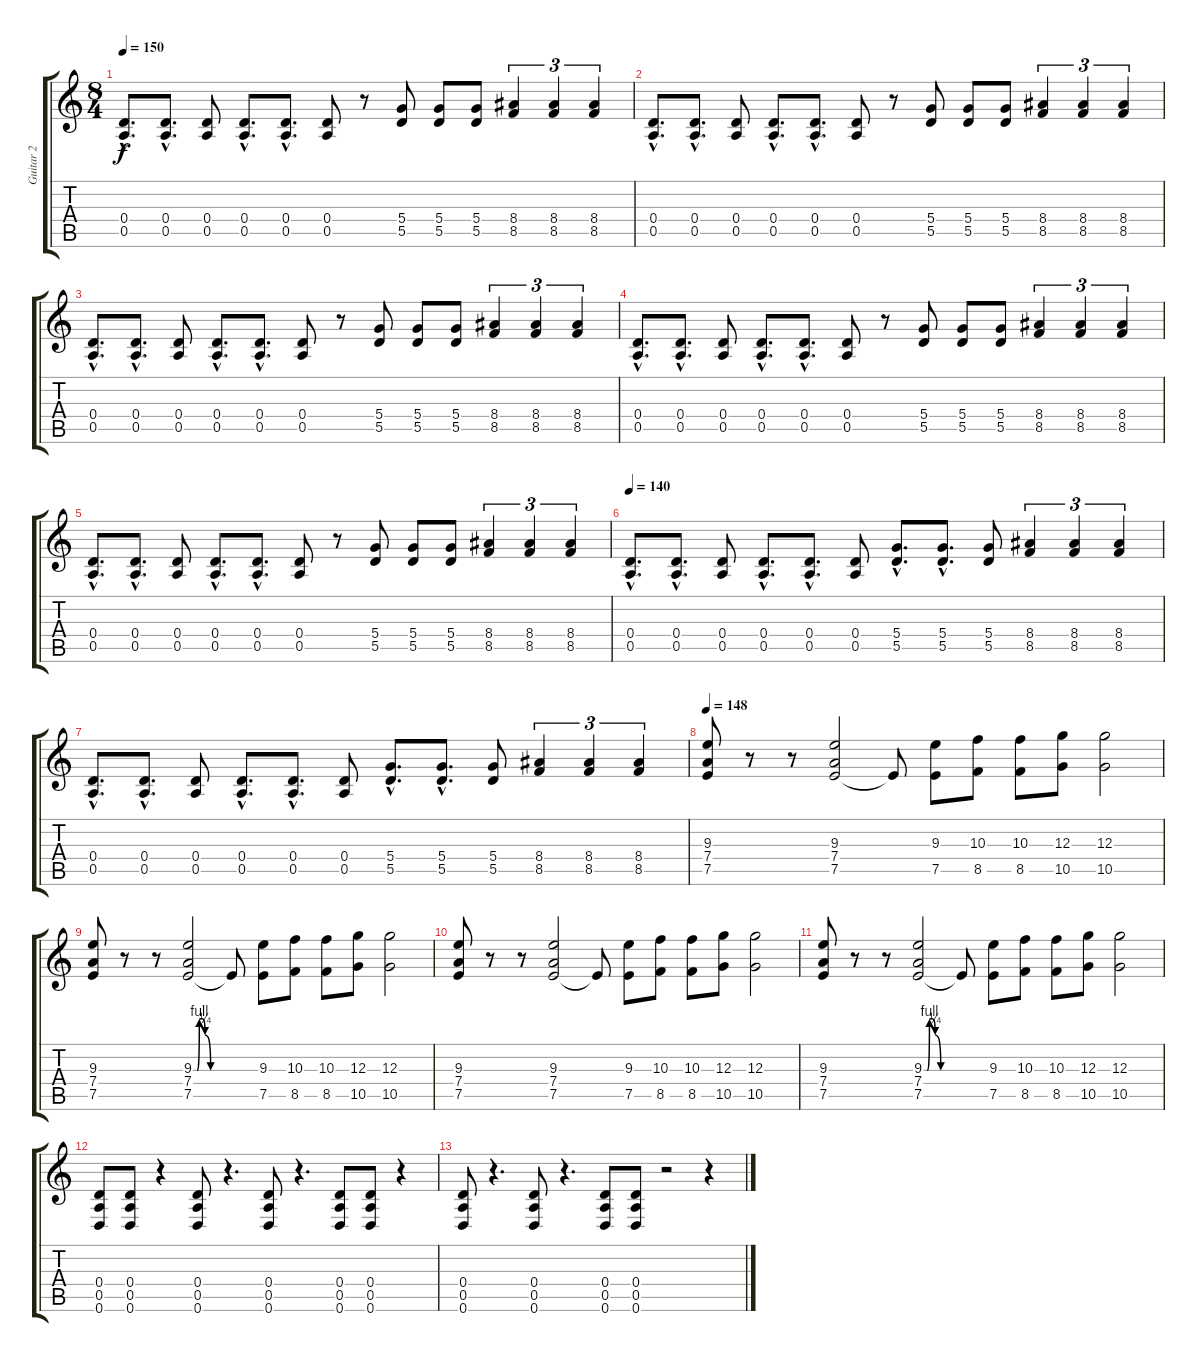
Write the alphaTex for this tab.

\track ("Guitar 2" "Guitar 2") {instrument distortionguitar}
\staff {score tabs}
\tuning (E4 B3 G3 D3 A2 D2) {hide}
\ts (8 4)
\tempo 150
\clef g2
\ks c
(0.4{hac} 0.5{hac}).8{d dy f} (0.4{hac} 0.5{hac}).8{d} (0.4 0.5).8 (0.4{hac} 0.5{hac}).8{d} (0.4{hac} 0.5{hac}).8{d} (0.4 0.5).8 r.8 (5.4 5.5).8 (5.4 5.5).8 (5.4 5.5).8 (8.4 8.5).4{tu (3 2)} (8.4 8.5).4{tu (3 2)} (8.4 8.5).4{tu (3 2)} |
(0.4{hac} 0.5{hac}).8{d} (0.4{hac} 0.5{hac}).8{d} (0.4 0.5).8 (0.4{hac} 0.5{hac}).8{d} (0.4{hac} 0.5{hac}).8{d} (0.4 0.5).8 r.8 (5.4 5.5).8 (5.4 5.5).8 (5.4 5.5).8 (8.4 8.5).4{tu (3 2)} (8.4 8.5).4{tu (3 2)} (8.4 8.5).4{tu (3 2)} |
(0.4{hac} 0.5{hac}).8{d} (0.4{hac} 0.5{hac}).8{d} (0.4 0.5).8 (0.4{hac} 0.5{hac}).8{d} (0.4{hac} 0.5{hac}).8{d} (0.4 0.5).8 r.8 (5.4 5.5).8 (5.4 5.5).8 (5.4 5.5).8 (8.4 8.5).4{tu (3 2)} (8.4 8.5).4{tu (3 2)} (8.4 8.5).4{tu (3 2)} |
(0.4{hac} 0.5{hac}).8{d} (0.4{hac} 0.5{hac}).8{d} (0.4 0.5).8 (0.4{hac} 0.5{hac}).8{d} (0.4{hac} 0.5{hac}).8{d} (0.4 0.5).8 r.8 (5.4 5.5).8 (5.4 5.5).8 (5.4 5.5).8 (8.4 8.5).4{tu (3 2)} (8.4 8.5).4{tu (3 2)} (8.4 8.5).4{tu (3 2)} |
(0.4{hac} 0.5{hac}).8{d} (0.4{hac} 0.5{hac}).8{d} (0.4 0.5).8 (0.4{hac} 0.5{hac}).8{d} (0.4{hac} 0.5{hac}).8{d} (0.4 0.5).8 r.8 (5.4 5.5).8 (5.4 5.5).8 (5.4 5.5).8 (8.4 8.5).4{tu (3 2)} (8.4 8.5).4{tu (3 2)} (8.4 8.5).4{tu (3 2)} |
\tempo 145
\tempo 140
(0.4{hac} 0.5{hac}).8{d} (0.4{hac} 0.5{hac}).8{d} (0.4 0.5).8 (0.4{hac} 0.5{hac}).8{d} (0.4{hac} 0.5{hac}).8{d} (0.4 0.5).8 (5.4{hac} 5.5{hac}).8{d} (5.4{hac} 5.5{hac}).8{d} (5.4 5.5).8 (8.4 8.5).4{tu (3 2)} (8.4 8.5).4{tu (3 2)} (8.4 8.5).4{tu (3 2)} |
(0.4{hac} 0.5{hac}).8{d} (0.4{hac} 0.5{hac}).8{d} (0.4 0.5).8 (0.4{hac} 0.5{hac}).8{d} (0.4{hac} 0.5{hac}).8{d} (0.4 0.5).8 (5.4{hac} 5.5{hac}).8{d} (5.4{hac} 5.5{hac}).8{d} (5.4 5.5).8 (8.4 8.5).4{tu (3 2)} (8.4 8.5).4{tu (3 2)} (8.4 8.5).4{tu (3 2)} |
\tempo 148
(9.3 7.4 7.5).8 r.8 r.8 (9.3 7.4 7.5).2 7.5{t}.8 (9.3 7.5).8 (10.3 8.5).8 (10.3 8.5).8 (12.3 10.5).8 (12.3 10.5).2 |
(9.3 7.4 7.5).8 r.8 r.8 (9.3{be (custom 0 0 6 0 10 4 15 4 20 1 30 0 45 0 60 0)} 7.4 7.5).2 7.5{t}.8 (9.3 7.5).8 (10.3 8.5).8 (10.3 8.5).8 (12.3 10.5).8 (12.3 10.5).2 |
(9.3 7.4 7.5).8 r.8 r.8 (9.3 7.4 7.5).2 7.5{t}.8 (9.3 7.5).8 (10.3 8.5).8 (10.3 8.5).8 (12.3 10.5).8 (12.3 10.5).2 |
(9.3 7.4 7.5).8 r.8 r.8 (9.3{be (custom 0 0 6 0 10 4 15 4 20 1 30 0 45 0 60 0)} 7.4 7.5).2 7.5{t}.8 (9.3 7.5).8 (10.3 8.5).8 (10.3 8.5).8 (12.3 10.5).8 (12.3 10.5).2 |
(0.4 0.5 0.6).8 (0.4 0.5 0.6).8 r.4 (0.4 0.5 0.6).8 r.4{d} (0.4 0.5 0.6).8 r.4{d} (0.4 0.5 0.6).8 (0.4 0.5 0.6).8 r.4 |
(0.4 0.5 0.6).8 r.4{d} (0.4 0.5 0.6).8 r.4{d} (0.4 0.5 0.6).8 (0.4 0.5 0.6).8 r.2 r.4
